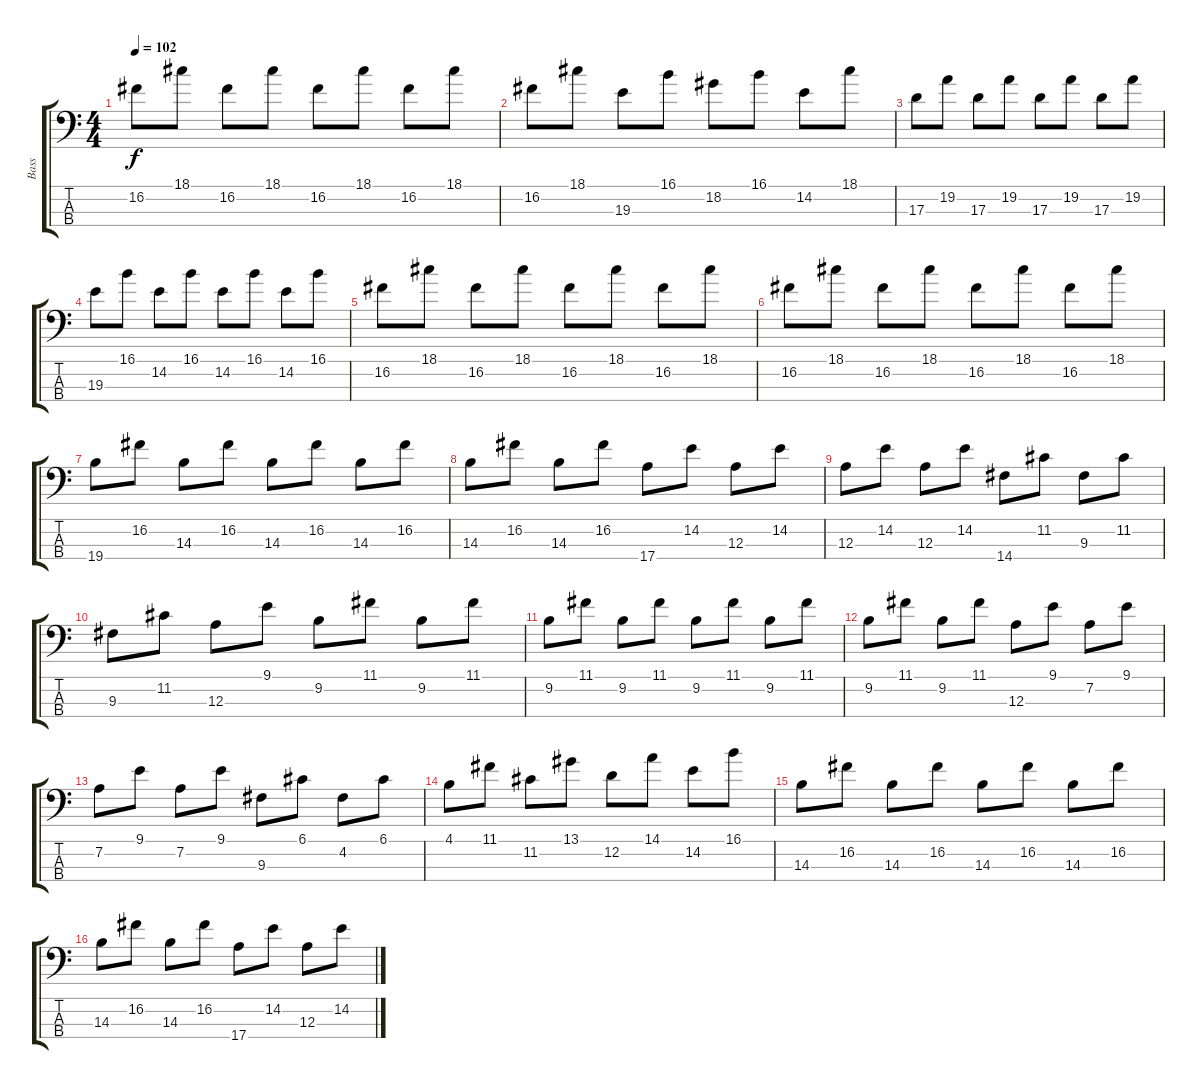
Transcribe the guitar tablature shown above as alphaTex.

\track ("Bass" "Bass") {instrument electricbassfinger}
\staff {score tabs}
\tuning (G2 D2 A1 E1) {hide}
\ts (4 4)
\tempo 102
\clef f4
\ks c
16.2.8{dy f} 18.1.8 16.2.8 18.1.8 16.2.8 18.1.8 16.2.8 18.1.8 |
16.2.8 18.1.8 19.3.8 16.1.8 18.2.8 16.1.8 14.2.8 18.1.8 |
17.3.8 19.2.8 17.3.8 19.2.8 17.3.8 19.2.8 17.3.8 19.2.8 |
19.3.8 16.1.8 14.2.8 16.1.8 14.2.8 16.1.8 14.2.8 16.1.8 |
16.2.8 18.1.8 16.2.8 18.1.8 16.2.8 18.1.8 16.2.8 18.1.8 |
16.2.8 18.1.8 16.2.8 18.1.8 16.2.8 18.1.8 16.2.8 18.1.8 |
19.4.8 16.2.8 14.3.8 16.2.8 14.3.8 16.2.8 14.3.8 16.2.8 |
14.3.8 16.2.8 14.3.8 16.2.8 17.4.8 14.2.8 12.3.8 14.2.8 |
12.3.8 14.2.8 12.3.8 14.2.8 14.4.8 11.2.8 9.3.8 11.2.8 |
9.3.8 11.2.8 12.3.8 9.1.8 9.2.8 11.1.8 9.2.8 11.1.8 |
9.2.8 11.1.8 9.2.8 11.1.8 9.2.8 11.1.8 9.2.8 11.1.8 |
9.2.8 11.1.8 9.2.8 11.1.8 12.3.8 9.1.8 7.2.8 9.1.8 |
7.2.8 9.1.8 7.2.8 9.1.8 9.3.8 6.1.8 4.2.8 6.1.8 |
4.1.8 11.1.8 11.2.8 13.1.8 12.2.8 14.1.8 14.2.8 16.1.8 |
14.3.8 16.2.8 14.3.8 16.2.8 14.3.8 16.2.8 14.3.8 16.2.8 |
14.3.8 16.2.8 14.3.8 16.2.8 17.4.8 14.2.8 12.3.8 14.2.8
